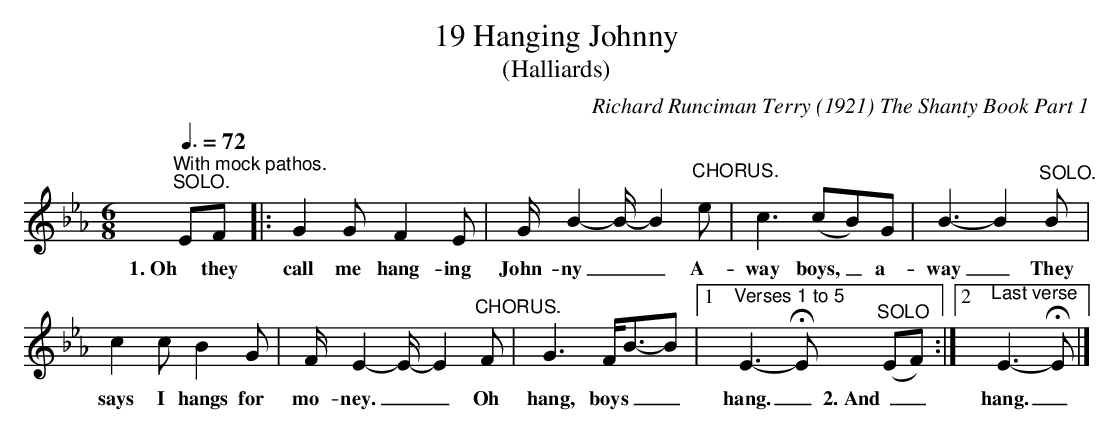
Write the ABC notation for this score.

X:1
T:19 Hanging Johnny
T:(Halliards)
C:Richard Runciman Terry (1921) The Shanty Book Part 1
L:1/8
Q:3/8=72
M:6/8
K:Eb
"^With mock pathos.""^SOLO." EF |: G2 G F2 E | G/ B2- B/- B2"^CHORUS." e | c3 (cB)G |
w: 1. Oh  they|call me  hang- ing|John- ny _ _ A-|way boys, _ a-|
B3- B2"^SOLO." B |$ c2 c B2 G | F/ E2- E/- E2"^CHORUS." F | G3 F<B-B |1
w: way _ They|says I hangs for|mo- ney. _ _ Oh|hang, boys _ _|
"^Verses 1 to 5" E3- !fermata!E"^SOLO" (EF) :|2"^Last verse" E3- !fermata!E |]
w: hang. _ 2. And _|hang. _|
